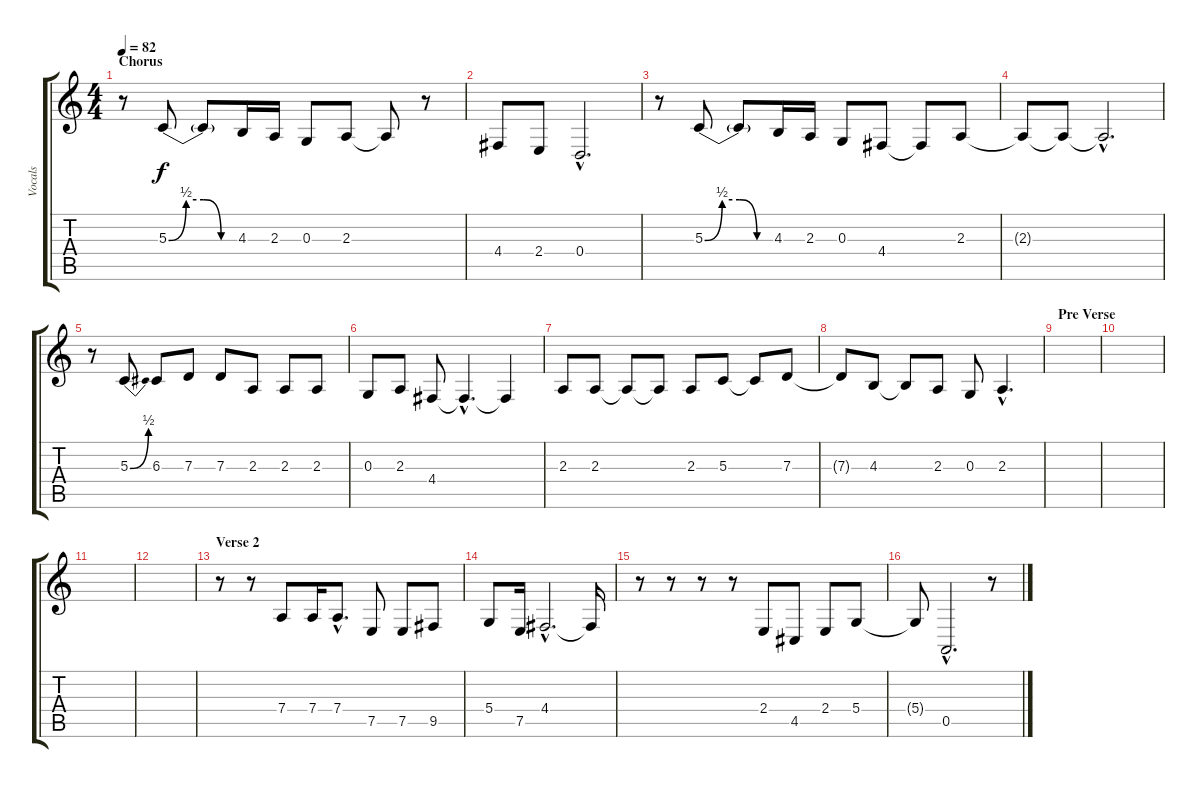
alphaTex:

\track ("Vocals" "Vocals") {instrument oboe}
\staff {score tabs}
\tuning (E4 B3 G3 D3 A2 E2) {hide}
\ts (4 4)
\section ("" "Chorus")
\tempo 82
\clef g2
\ks c
r.8{dy f} 5.3{be (custom 0 0 15 2 30 2 45 0 60 0)}.8 5.3{t}.8 4.3.16 2.3.16 0.3.8 2.3.8 2.3{t}.8 r.8 |
4.4.8 2.4.8 0.4{hac}.2{d} |
r.8 5.3{be (custom 0 0 15 2 30 2 45 0 60 0)}.8 5.3{t}.8 4.3.16 2.3.16 0.3.8 4.4.8 4.4{t}.8 2.3.8 |
2.3{t}.8 2.3{t}.8 2.3{hac t}.2{d} |
r.8 5.3{be (bend 0 0 60 2)}.8 6.3.8 7.3.8 7.3.8 2.3.8 2.3.8 2.3.8 |
0.3.8 2.3.8 4.4.8 4.4{hac t}.4{d} 4.4{t}.4 |
2.3.8 2.3.8 2.3{t}.8 2.3{t}.8 2.3.8 5.3.8 5.3{t}.8 7.3.8 |
7.3{t}.8 4.3.8 4.3{t}.8 2.3.8 0.3.8 2.3{hac}.4{d} |
\section ("" "Pre Verse")
|
|
|
|
\section ("" "Verse 2")
r.8 r.8 7.4.8 7.4.16 7.4{hac}.8{d} 7.5.8 7.5.8 9.5.8 |
5.4.8 7.5.16 4.4{hac}.2{d} 4.4{t}.16 |
r.8 r.8 r.8 r.8 2.4.8 4.5.8 2.4.8 5.4.8 |
5.4{t}.8 0.5{hac}.2{d} r.8
